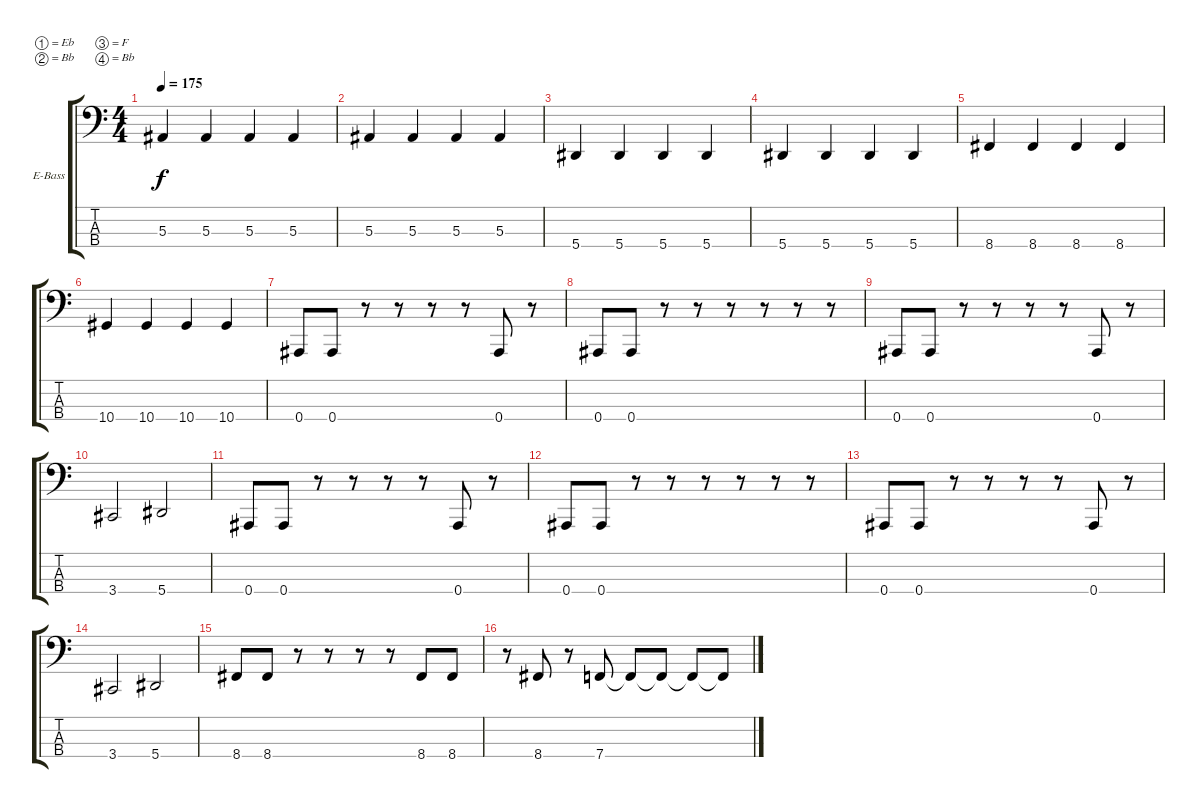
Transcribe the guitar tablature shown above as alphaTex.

\bracketExtendMode groupsimilarinstruments
\firstSystemTrackNameOrientation horizontal
\otherSystemsTrackNameOrientation horizontal
\track ("Piste 5" "E-Bass") {instrument electricbasspick}
\staff {score tabs}
\tuning (Eb2 Bb1 F1 Bb0)
\ts (4 4)
\tempo 175
\clef f4
\ks c
5.3.4{dy f} 5.3.4 5.3.4 5.3.4 |
5.3.4 5.3.4 5.3.4 5.3.4 |
5.4.4 5.4.4 5.4.4 5.4.4 |
5.4.4 5.4.4 5.4.4 5.4.4 |
8.4.4 8.4.4 8.4.4 8.4.4 |
10.4.4 10.4.4 10.4.4 10.4.4 |
0.4.8 0.4.8 r.8 r.8 r.8 r.8 0.4.8 r.8 |
0.4.8 0.4.8 r.8 r.8 r.8 r.8 r.8 r.8 |
0.4.8 0.4.8 r.8 r.8 r.8 r.8 0.4.8 r.8 |
3.4.2 5.4.2 |
0.4.8 0.4.8 r.8 r.8 r.8 r.8 0.4.8 r.8 |
0.4.8 0.4.8 r.8 r.8 r.8 r.8 r.8 r.8 |
0.4.8 0.4.8 r.8 r.8 r.8 r.8 0.4.8 r.8 |
3.4.2 5.4.2 |
8.4.8 8.4.8 r.8 r.8 r.8 r.8 8.4.8 8.4.8 |
r.8 8.4.8 r.8 7.4.8 7.4{t}.8 7.4{t}.8 7.4{t}.8 7.4{t}.8
